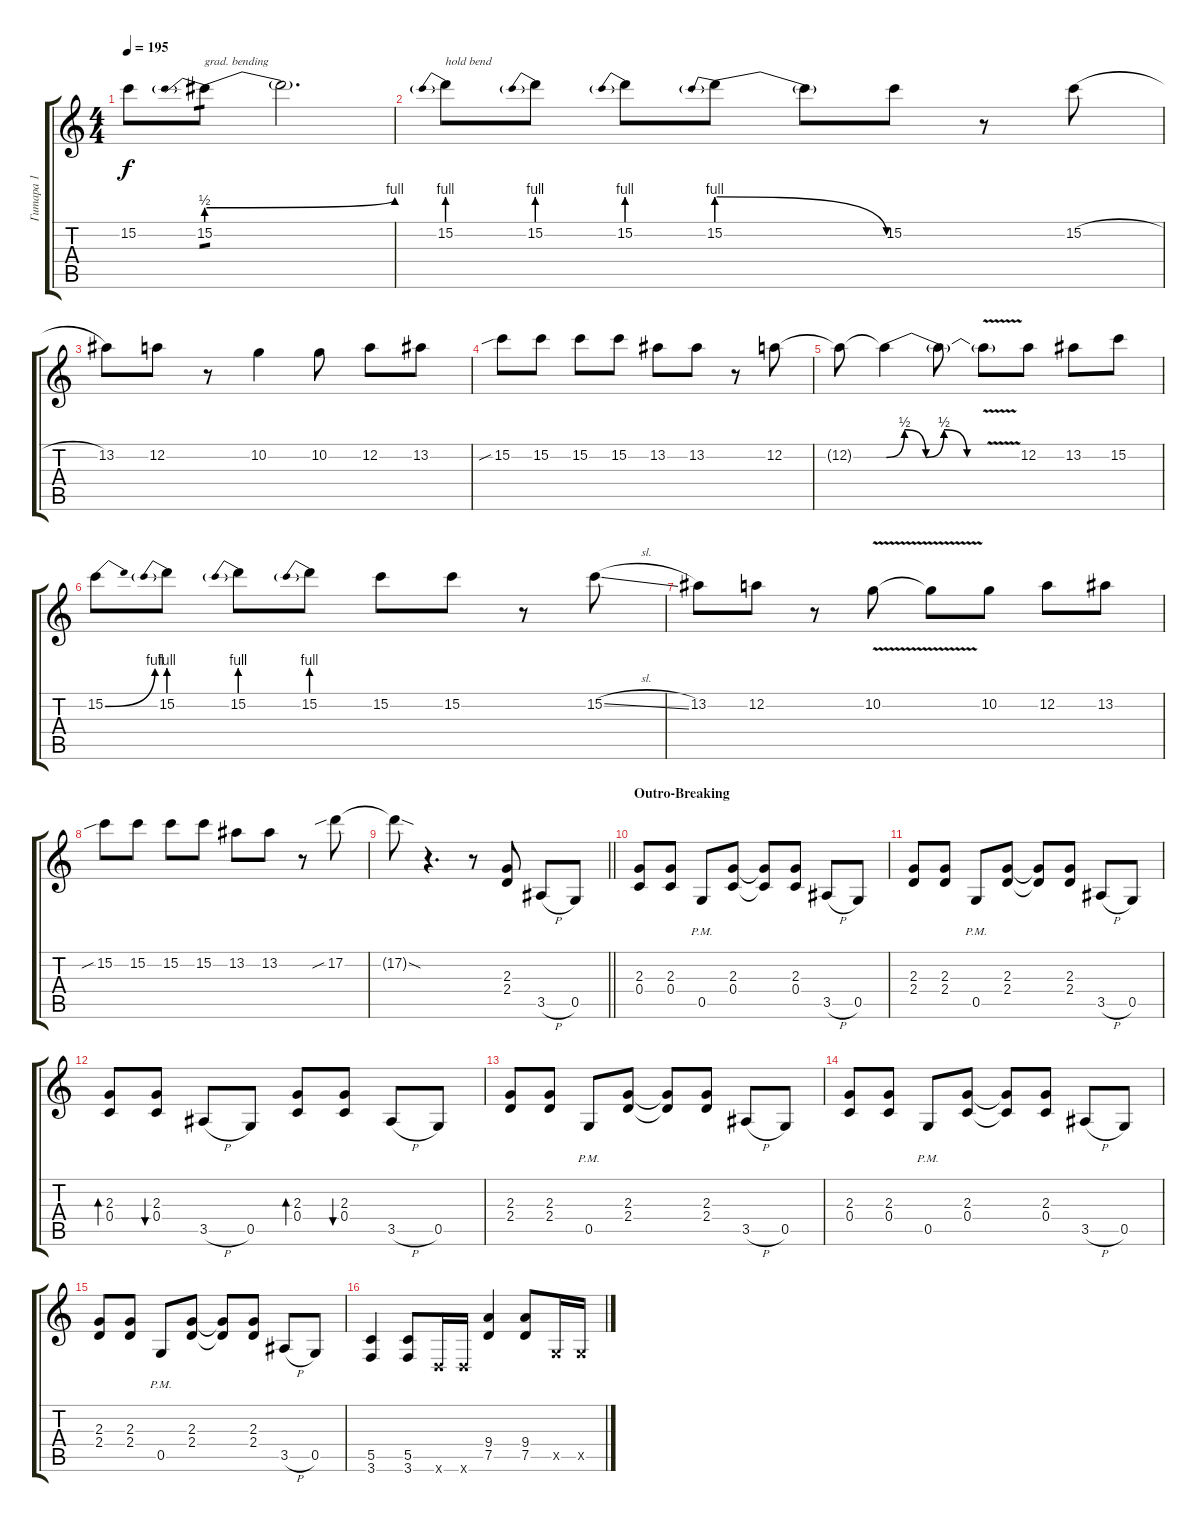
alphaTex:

\track ("Гитара 1" "Гитара 1") {instrument distortionguitar}
\staff {score tabs}
\tuning (D4 A3 F3 C3 G2 D2) {hide}
\ts (4 4)
\tempo 195
\clef g2
\ks c
15.2{t}.8{dy f} 15.2{be (prebendbend 0 2 60 4)}.8{txt "grad. bending" tp 1} 15.2{t}.2{d} |
15.2{be (prebend 0 4 60 4)}.8{txt "hold bend"} 15.2{be (prebend 0 4 60 4)}.8 15.2{be (prebend 0 4 60 4)}.8 15.2{be (prebendrelease 0 4 60 0)}.8 15.2{t}.8 15.2.8 r.8 15.2{h}.8 |
13.2.8 12.2.8 r.8 10.2.4 10.2.8 12.2.8 13.2.8 |
15.2{sib}.8 15.2.8 15.2.8 15.2.8 13.2.8 13.2.8 r.8 12.2.8 |
12.2{t}.8 12.2{be (custom 0 0 11 2 24 0 35 2 49 0 60 0) t}.4 12.2{t}.8 12.2{v t}.8 12.2.8 13.2.8 15.2.8 |
15.2{be (bend 0 0 60 4)}.8 15.2{be (prebend 0 4 60 4)}.8 15.2{be (prebend 0 4 60 4)}.8 15.2{be (prebend 0 4 60 4)}.8 15.2.8 15.2.8 r.8 15.2{sl}.8 |
13.2.8 12.2.8 r.8 10.2{v}.8 10.2{t}.8 10.2.8 12.2.8 13.2.8 |
15.2{sib}.8 15.2.8 15.2.8 15.2.8 13.2.8 13.2.8 r.8 17.2{sib}.8 |
\barLineRight lightlight
17.2{sod t}.8 r.4{d} r.8{volume 8} (2.3 2.4).8 3.5{h}.8 0.5.8 |
\section ("" "Outro-Breaking")
(2.3 0.4).8 (2.3 0.4).8 0.5{pm}.8 (2.3 0.4).8 (2.3{t} 0.4{t}).8 (2.3 0.4).8 3.5{h}.8 0.5.8 |
(2.3 2.4).8 (2.3 2.4).8 0.5{pm}.8 (2.3 2.4).8 (2.3{t} 2.4{t}).8 (2.3 2.4).8 3.5{h}.8 0.5.8 |
(2.3 0.4).8{bd 60} (2.3 0.4).8{bu 60} 3.5{h}.8 0.5.8 (2.3 0.4).8{bd 60} (2.3 0.4).8{bu 60} 3.5{h}.8 0.5.8 |
(2.3 2.4).8 (2.3 2.4).8 0.5{pm}.8 (2.3 2.4).8 (2.3{t} 2.4{t}).8 (2.3 2.4).8 3.5{h}.8 0.5.8 |
(2.3 0.4).8 (2.3 0.4).8 0.5{pm}.8 (2.3 0.4).8 (2.3{t} 0.4{t}).8 (2.3 0.4).8 3.5{h}.8 0.5.8 |
(2.3 2.4).8 (2.3 2.4).8 0.5{pm}.8 (2.3 2.4).8 (2.3{t} 2.4{t}).8 (2.3 2.4).8 3.5{h}.8 0.5.8 |
(5.5 3.6).4 (5.5 3.6).8 0.6{x}.16 0.6{x}.16 (9.4 7.5).4 (9.4 7.5).8 0.5{x}.16 0.5{x}.16
